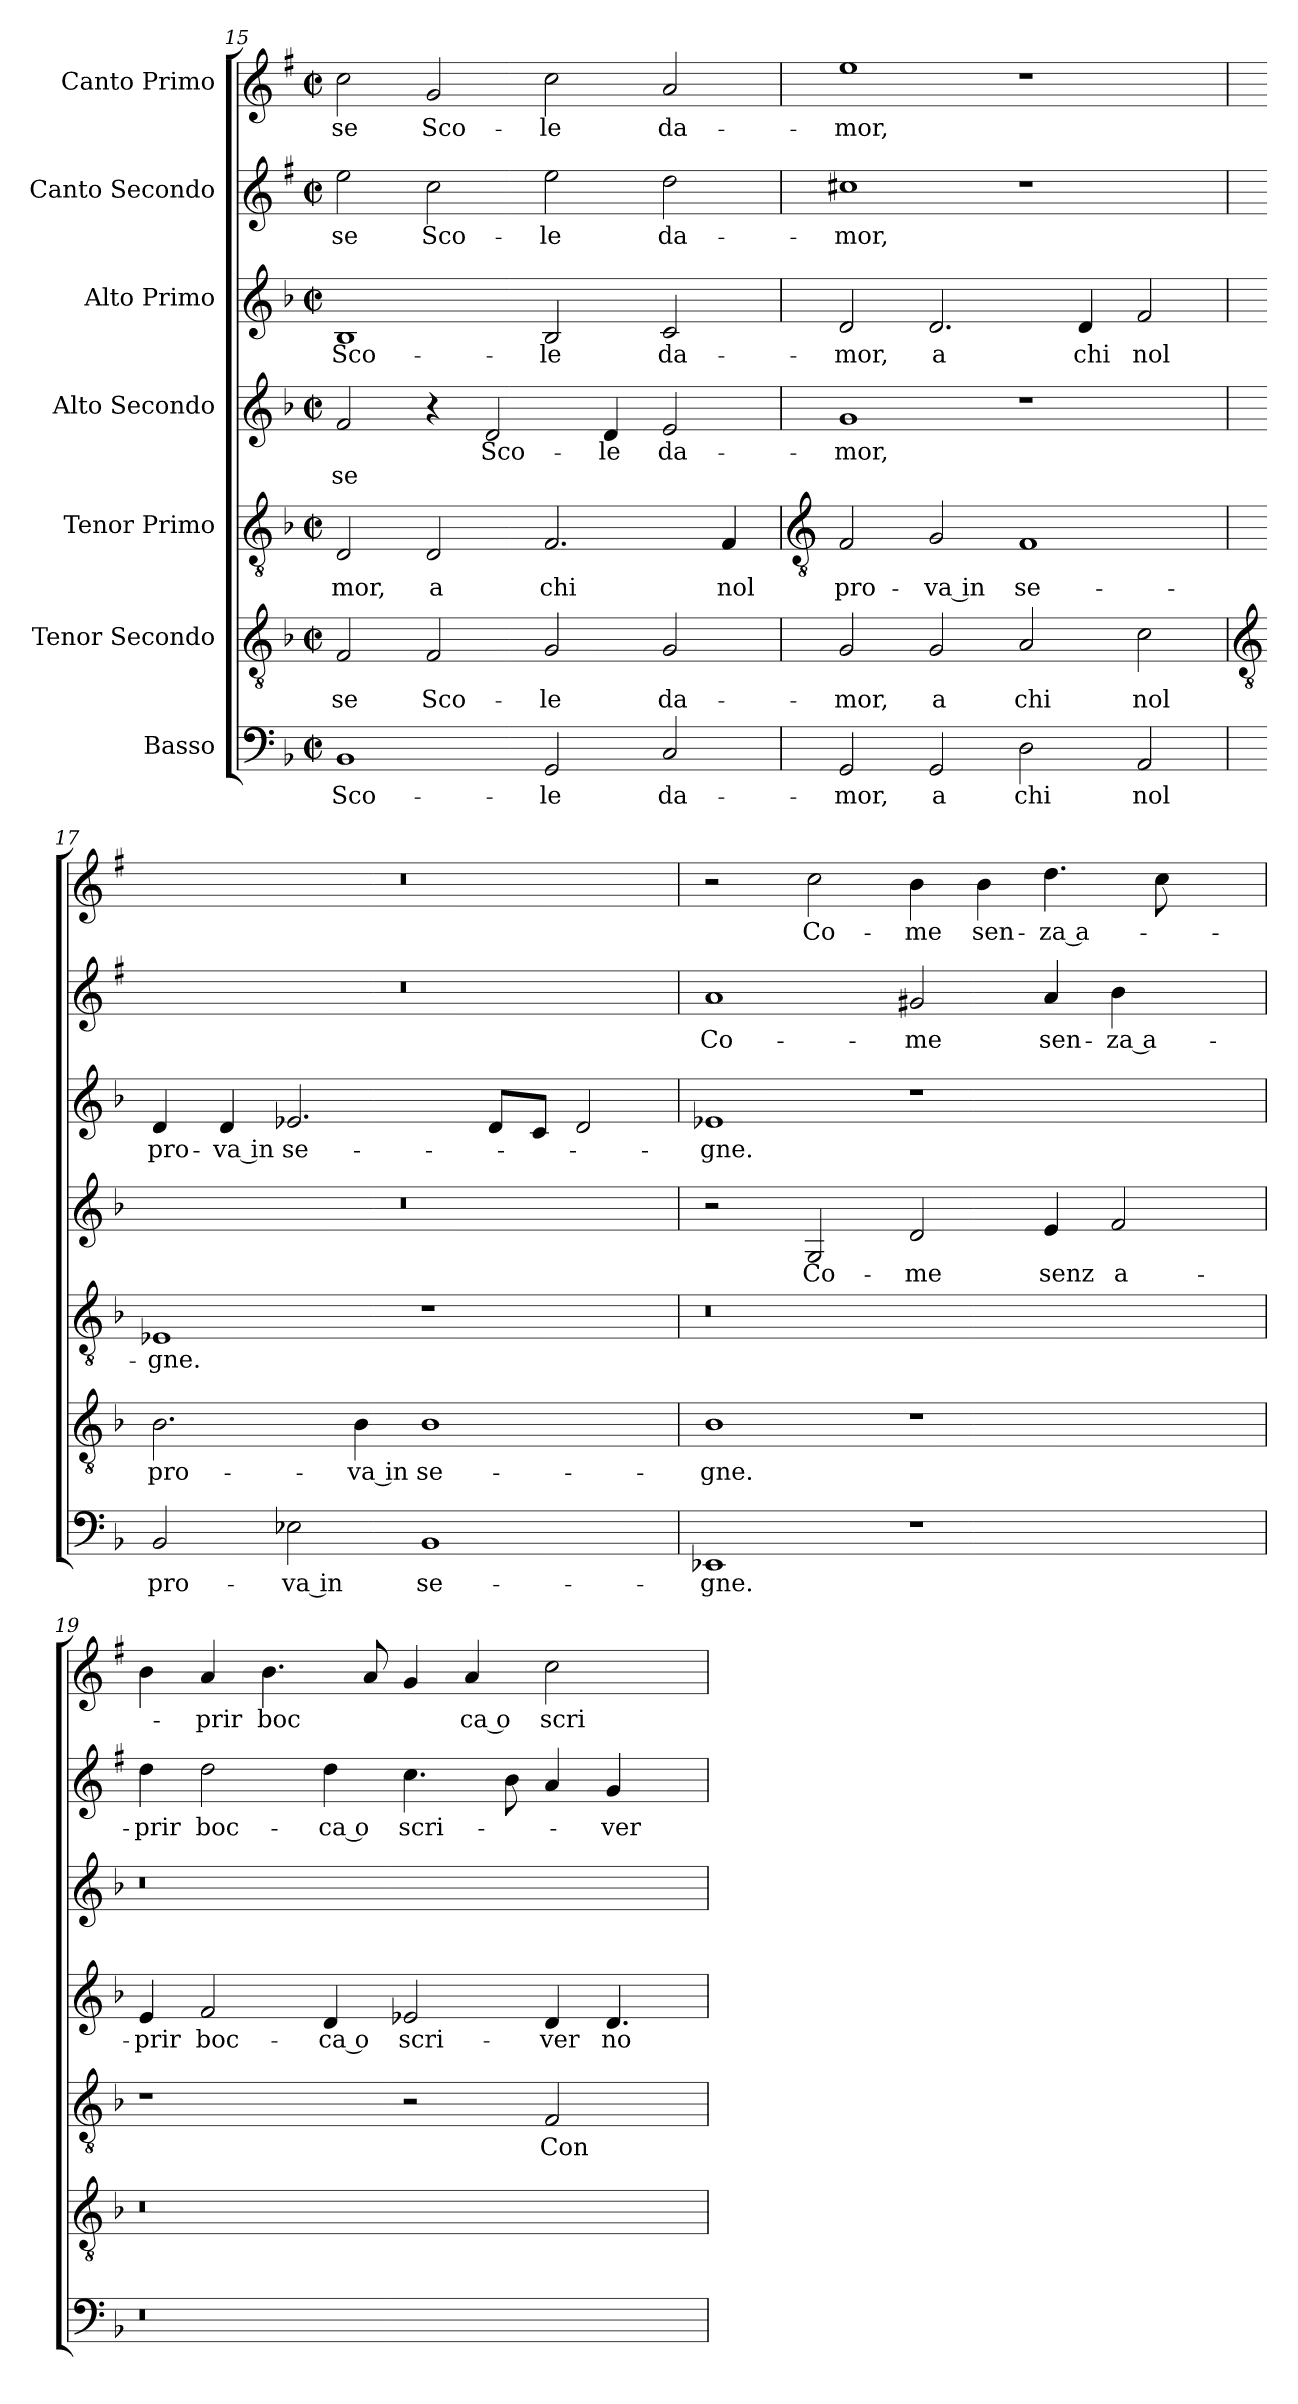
**kern	**text	**kern	**text	**kern	**text	**kern	**text	**text	**kern	**text	**kern	**text	**kern	**text
*part7	*part7	*part6	*part6	*part5	*part5	*part4	*part4	*part4	*part3	*part3	*part2	*part2	*part1	*part1
*staff7	*staff7	*staff6	*staff6	*staff5	*staff5	*staff4	*staff4	*staff4	*staff3	*staff3	*staff2	*staff2	*staff1	*staff1
*I"Basso	*	*I"Tenor Secondo	*	*I"Tenor Primo	*	*I"Alto Secondo	*	*	*I"Alto Primo	*	*I"Canto Secondo	*	*I"Canto Primo	*
*clefF4	*	*clefGv2	*	*clefGv2	*	*clefG2	*	*	*clefG2	*	*clefG2	*	*clefG2	*
*	*	*	*	*	*	*	*	*	*	*	*ITrd1c2	*	*ITrd1c2	*
*k[b-]	*	*k[b-]	*	*k[b-]	*	*k[b-]	*	*	*k[b-]	*	*k[b-]	*	*k[b-]	*
*F:	*	*F:	*	*F:	*	*F:	*	*	*F:	*	*F:	*	*F:	*
*M4/2	*	*M4/2	*	*M4/2	*	*M4/2	*	*	*M4/2	*	*M4/2	*	*M4/2	*
*met(c|)	*	*met(c|)	*	*met(c|)	*	*met(c|)	*	*	*met(c|)	*	*met(c|)	*	*met(c|)	*
=15	=15	=15	=15	=15	=15	=15	=15	=15	=15	=15	=15	=15	=15	=15
!	!LO:LY:b	!	!LO:LY:b	!	!LO:LY:b	!	!	!LO:LY:b	!	!LO:LY:b	!	!LO:LY:b	!	!LO:LY:b
1BB-	Sco-	2F	-se	2D	-mor,	2f	.	-se	1B-	Sco-	2dd	-se	2b-	se
!	!	!	!LO:LY:b	!	!LO:LY:b	!	!	!	!	!	!	!LO:LY:b	!	!LO:LY:b
.	.	2F	Sco-	2D	a	4r	.	.	.	.	2b-	Sco-	2f	Sco-
!	!	!	!	!	!	!	!LO:LY:b	!	!	!	!	!	!	!
.	.	.	.	.	.	2d	Sco-	.	.	.	.	.	.	.
!	!LO:LY:b	!	!LO:LY:b	!	!LO:LY:b	!	!	!	!	!LO:LY:b	!	!LO:LY:b	!	!LO:LY:b
2GG	-le	2G	-le	2.F	chi	.	.	.	2B-	-le	2dd	-le	2b-	-le
!	!	!	!	!	!	!	!LO:LY:b	!	!	!	!	!	!	!
.	.	.	.	.	.	4d	-le	.	.	.	.	.	.	.
!	!LO:LY:b	!	!LO:LY:b	!	!	!	!LO:LY:b	!	!	!LO:LY:b	!	!LO:LY:b	!	!LO:LY:b
2C	da-	2G	da-	.	.	2e	da-	.	2c	da-	2cc	da-	2g	da-
!	!	!	!	!	!LO:LY:b	!	!	!	!	!	!	!	!	!
.	.	.	.	4F	nol	.	.	.	.	.	.	.	.	.
!!LO:LB:g=z
=16	=16	=16	=16	=16	=16	=16	=16	=16	=16	=16	=16	=16	=16	=16
*	*	*	*	*clefGv2	*	*	*	*	*	*	*	*	*	*
!	!LO:LY:b	!	!LO:LY:b	!	!LO:LY:b	!	!LO:LY:b	!	!	!LO:LY:b	!	!LO:LY:b	!	!LO:LY:b
2GG	-mor,	2G	-mor,	2F	pro-	1g	-mor,	.	2d	-mor,	1bn	-mor,	1dd	-mor,
!	!LO:LY:b	!	!LO:LY:b	!	!LO:LY:b	!	!	!	!	!LO:LY:b	!	!	!	!
2GG	a	2G	a	2G	-va in	.	.	.	2.d	a	.	.	.	.
!	!LO:LY:b	!	!LO:LY:b	!	!LO:LY:b	!	!	!	!	!	!	!	!	!
2D	chi	2A	chi	1F	se-	1r	.	.	.	.	1r	.	1r	.
!	!	!	!	!	!	!	!	!	!	!LO:LY:b	!	!	!	!
.	.	.	.	.	.	.	.	.	4d	chi	.	.	.	.
!	!LO:LY:b	!	!LO:LY:b	!	!	!	!	!	!	!LO:LY:b	!	!	!	!
2AA	nol	2c	nol	.	.	.	.	.	2f	nol	.	.	.	.
!!LO:LB:g=z
=17	=17	=17	=17	=17	=17	=17	=17	=17	=17	=17	=17	=17	=17	=17
*	*	*clefGv2	*	*	*	*	*	*	*	*	*	*	*	*
!	!LO:LY:b	!	!LO:LY:b	!	!LO:LY:b	!	!	!	!	!LO:LY:b	!	!	!	!
2BB-	pro-	2.B-	pro-	1E-X	-gne.	0r	.	.	4d	pro-	0r	.	0r	.
!	!	!	!	!	!	!	!	!	!	!LO:LY:b	!	!	!	!
.	.	.	.	.	.	.	.	.	4d	-va in	.	.	.	.
!	!LO:LY:b	!	!	!	!	!	!	!	!	!LO:LY:b	!	!	!	!
2E-X	-va in	.	.	.	.	.	.	.	2.e-X	se-	.	.	.	.
!	!	!	!LO:LY:b	!	!	!	!	!	!	!	!	!	!	!
.	.	4B-	-va in	.	.	.	.	.	.	.	.	.	.	.
!	!LO:LY:b	!	!LO:LY:b	!	!	!	!	!	!	!	!	!	!	!
1BB-	se-	1B-	se-	1r	.	.	.	.	.	.	.	.	.	.
.	.	.	.	.	.	.	.	.	8dL	.	.	.	.	.
.	.	.	.	.	.	.	.	.	8cJ	.	.	.	.	.
.	.	.	.	.	.	.	.	.	2d	.	.	.	.	.
=18	=18	=18	=18	=18	=18	=18	=18	=18	=18	=18	=18	=18	=18	=18
!	!LO:LY:b	!	!LO:LY:b	!	!	!	!	!	!	!LO:LY:b	!	!LO:LY:b	!	!
1EE-X	-gne.	1B-	-gne.	0r	.	2r	.	.	1e-X	-gne.	1g	Co-	2r	.
!	!	!	!	!	!	!	!LO:LY:b	!	!	!	!	!	!	!LO:LY:b
.	.	.	.	.	.	2G	Co-	.	.	.	.	.	2b-	Co-
!	!	!	!	!	!	!	!LO:LY:b	!	!	!	!	!LO:LY:b	!	!LO:LY:b
1r	.	1r	.	.	.	2d	-me	.	1r	.	2f#X	-me	4a	-me
!	!	!	!	!	!	!	!	!	!	!	!	!	!	!LO:LY:b
.	.	.	.	.	.	.	.	.	.	.	.	.	4a	sen-
!	!	!	!	!	!	!	!LO:LY:b	!	!	!	!	!LO:LY:b	!	!LO:LY:b
.	.	.	.	.	.	4e	senz	.	.	.	4g	sen-	4.cc	-za a-
!	!	!	!	!	!	!	!LO:LY:b	!	!	!	!	!LO:LY:b	!	!
.	.	.	.	.	.	2f	a-	.	.	.	4a	-za a-	.	.
.	.	.	.	.	.	.	.	.	.	.	.	.	8b-	.
4ryy	.	4ryy	.	4ryy	.	.	.	.	4ryy	.	4ryy	.	4ryy	.
=19	=19	=19	=19	=19	=19	=19	=19	=19	=19	=19	=19	=19	=19	=19
!	!	!	!	!	!	!	!LO:LY:b	!	!	!	!	!LO:LY:b	!	!
0r	.	0r	.	1r	.	4e	-prir	.	0r	.	4cc	-prir	4a	.
!	!	!	!	!	!	!	!LO:LY:b	!	!	!	!	!LO:LY:b	!	!LO:LY:b
.	.	.	.	.	.	2f	boc-	.	.	.	2cc	boc-	4g	-prir
!	!	!	!	!	!	!	!	!	!	!	!	!	!	!LO:LY:b
.	.	.	.	.	.	.	.	.	.	.	.	.	4.a	boc
!	!	!	!	!	!	!	!LO:LY:b	!	!	!	!	!LO:LY:b	!	!
.	.	.	.	.	.	4d	-ca o	.	.	.	4cc	-ca o	.	.
.	.	.	.	.	.	.	.	.	.	.	.	.	8g	.
!	!	!	!	!	!	!	!LO:LY:b	!	!	!	!	!LO:LY:b	!	!
.	.	.	.	2r	.	2e-X	scri-	.	.	.	4.b-	scri-	4f	.
!	!	!	!	!	!	!	!	!	!	!	!	!	!	!LO:LY:b
.	.	.	.	.	.	.	.	.	.	.	.	.	4g	ca o
.	.	.	.	.	.	.	.	.	.	.	8a	.	.	.
!	!	!	!	!	!LO:LY:b	!	!LO:LY:b	!	!	!	!	!	!	!LO:LY:b
.	.	.	.	2F	Con	4d	-ver	.	.	.	4g	.	2b-	scri-
!	!	!	!	!	!	!	!LO:LY:b	!	!	!	!	!LO:LY:b	!	!
.	.	.	.	.	.	4.d	no-	.	.	.	4f	-ver	.	.
8ryy	.	8ryy	.	8ryy	.	.	.	.	8ryy	.	8ryy	.	8ryy	.
=	=	=	=	=	=	=	=	=	=	=	=	=	=	=
*-	*-	*-	*-	*-	*-	*-	*-	*-	*-	*-	*-	*-	*-	*-
